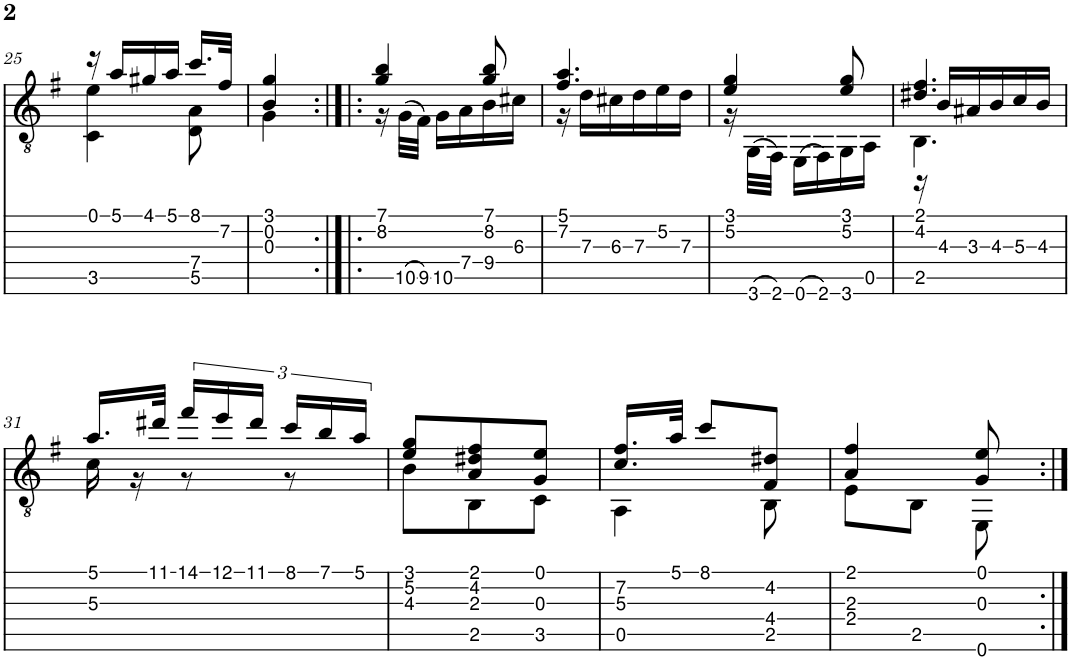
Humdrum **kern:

**kern	**kern
*part1	*part1
*staff2	*staff1
*I"Classical Guitar	*
*I'Guit.	*
!!LO:PB:g=z
*	*clefGv2
*k[f#]	*k[f#]
*e:	*e:
*M3/8	*M3/8
=25	=25
*^	*^
16r	4C 4e	16r	4C\ 4e\
16aLL	.	16a/LL	.
16g#X	.	16g#X/	.
16a	.	16a/JJ	.
16.cc	8D 8A	16.cc/LL	8D\ 8A\
32f#JJk	.	32f#/JJk	.
=26	=26	=26	=26
4B 4g	4G	4B/ 4g/	4G\
=27:|!|:	=27:|!|:	=27:|!|:	=27:|!|:
4g 4b	16r	4g/ 4b/	16r
.	32GLLL	.	(>32G\LLL
.	32F#J	.	32F#\JJJ)
.	16G	.	16G\LL
.	16A	.	16A\
8g 8b	16B	8g/ 8b/	16B\
.	16c#XJJ	.	16c#X\JJ
=28	=28	=28	=28
4.f# 4.a	16r	4.f#/ 4.a/	16r
.	16dLL	.	16d\LL
.	16c#X	.	16c#X\
.	16d	.	16d\
.	16e	.	16e\
.	16dJJ	.	16d\JJ
=29	=29	=29	=29
4e 4g	16r	4e/ 4g/	16r
.	32GGLLL	.	(>32GG\LLL
.	32FF#J	.	32FF#\JJJ)
.	16EE	.	(>16EE\LL
.	16FF#	.	16FF#\)
8e 8g	16GG	8e/ 8g/	16GG\
.	16AAJJ	.	16AA\JJ
=30	=30	=30	=30
*	*^	*	*^
4.d#X 4.f#	4.BB	16r	4.d#X/ 4.f#/	4.BB\	16r
.	.	16BLL	.	.	16B/LL
.	.	16A#X	.	.	16A#X/
.	.	16B	.	.	16B/
.	.	16c	.	.	16c/
.	.	16BJJ	.	.	16B/JJ
*	*v	*v	*	*	*
*	*	*	*v	*v
!!LO:LB:g=z
=31	=31	=31	=31
16.aLL	16c	16.a/LL	16c\
.	16r	.	16r
32dd#XK	.	32dd#X/JJk	.
*Xbrackettup	*	*	*
24ff#	8r	24ff#/LL	8r
24ee	.	24ee/	.
24dd#	.	24dd#/JJ	.
24cc	8r	24cc/LL	8r
24b	.	24b/	.
24aJJ	.	24a/JJ	.
=32	=32	=32	=32
8e\ 8g\L	8BL	8e/ 8g/L	8B\L
8A\ 8d#X\ 8f#\	8BB	8A/ 8d#X/ 8f#/	8BB\
8G\ 8e\J	8CJ	8G/ 8e/J	8C\J
=33	=33	=33	=33
16.c\ 16.f#\LL	4AA	16.c/ 16.f#/LL	4AA\
32aJk	.	32a/JJk	.
8cc	.	8cc/L	.
8F#\ 8d#X\J	8BB	8F#/ 8d#X/J	8BB\
=34	=34	=34	=34
4A 4f#	8EL	4A/ 4f#/	8E\L
.	8BB	.	8BB\J
8G 8e	8EEJ	8G/ 8e/	8EE\
*v	*v	*	*
*	*v	*v
=:|!	=:|!
*-	*-
